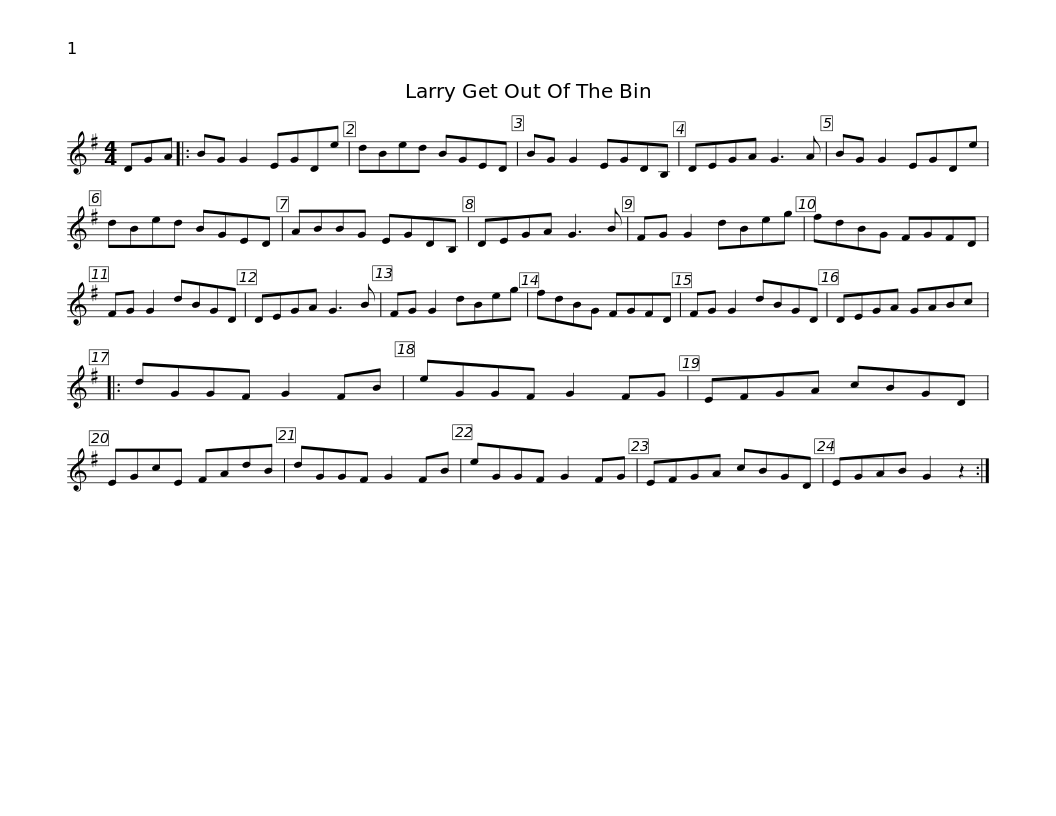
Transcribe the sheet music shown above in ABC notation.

X:1
L:1/8
M:4/4
I:linebreak $
K:G
V:1 treble
V:1
 DGA |: BG G2 EGDe | dBed BGED | BG G2 EGDB, | DEGA G3 A | %5
 BG G2 EGDe |$ dBed BGED | ABBG EGDB, | DEGA G3 B | FG G2 dBeg | %10
 fdBG FGFD | FG G2 dBGD |$ DEGA G3 B | FG G2 dBeg | fdBG FGFD | %15
 FG G2 dBGD | DEGA GABc |: dGGF G2 FB |$ eGGF G2 FG | EFGA cBGD | %20
 EGcE FAdB | dGGF G2 FB | eGGF G2 FG | EFGA cBGD |$ EGAB G2 z2 :| %25
